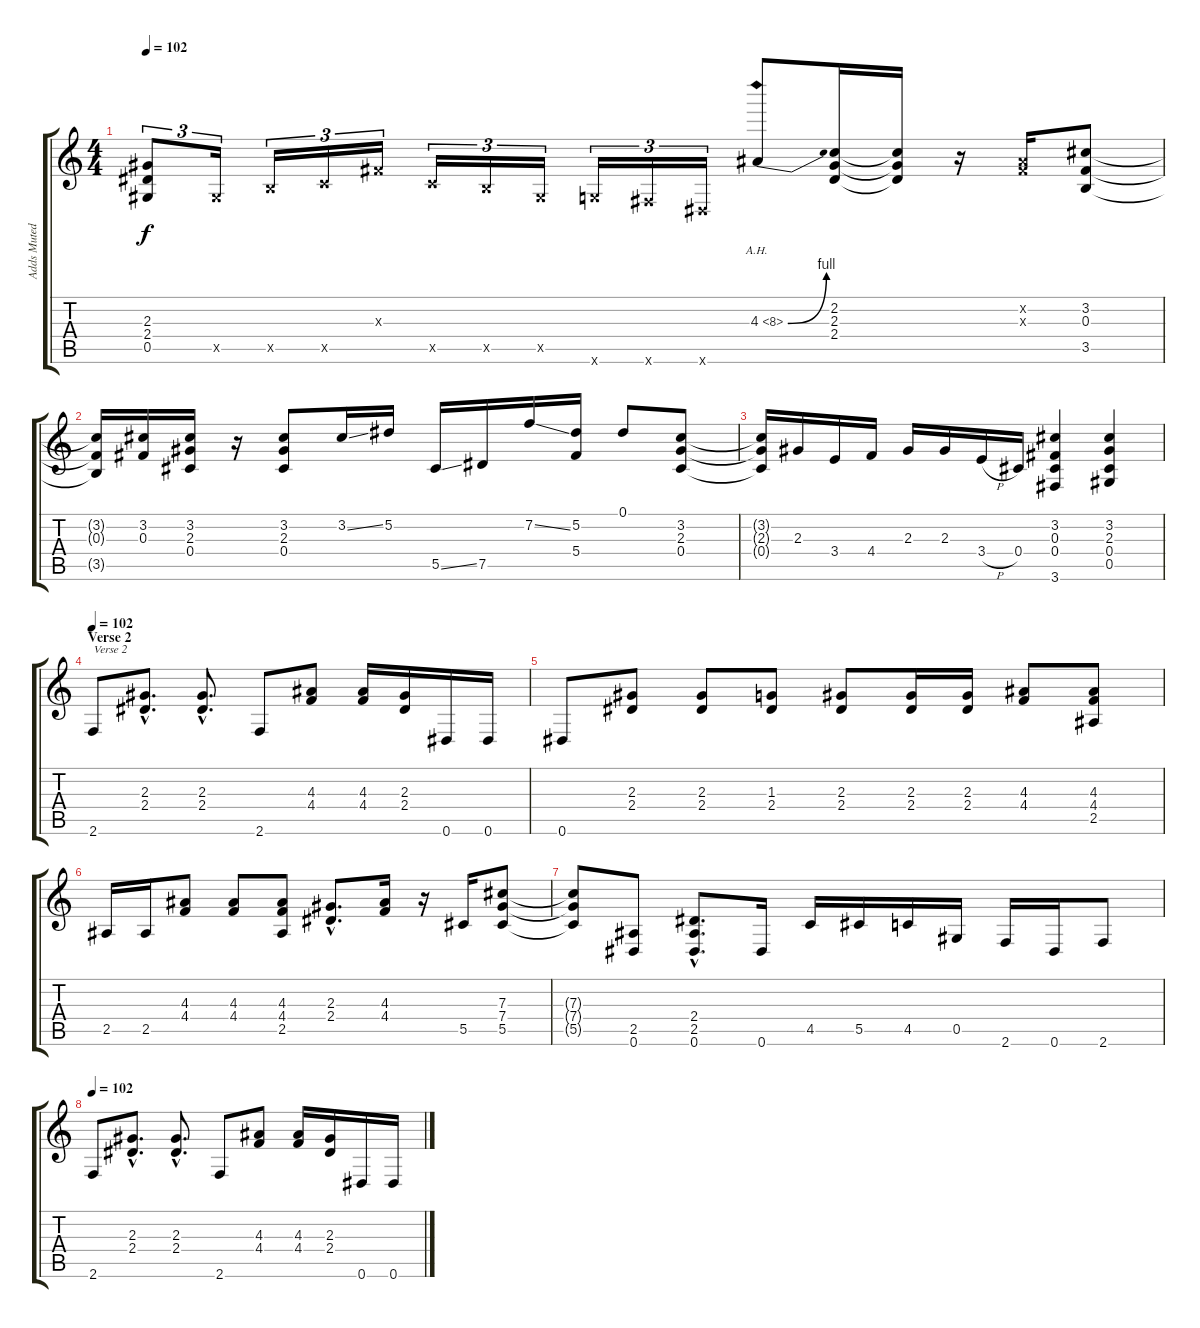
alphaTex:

\track ("Adds Muted Guitar Sounds Kind Of" "Adds Muted") {instrument distortionguitar}
\staff {score tabs}
\tuning (Eb4 Bb3 Gb3 Db3 Ab2 Eb2) {hide}
\ts (4 4)
\tempo 102
\clef g2
\ks c
(2.3{t} 2.4{t} 0.5{t}).8{tu (3 2) dy f} 0.5{x}.16{tu (3 2)} 3.5{x}.16{tu (3 2)} 4.5{x}.16{tu (3 2)} 0.3{x}.16{tu (3 2)} 4.5{x}.16{tu (3 2)} 3.5{x}.16{tu (3 2)} 0.5{x}.16{tu (3 2)} 4.6{x}.16{tu (3 2)} 3.6{x}.16{tu (3 2)} 0.6{x}.16{tu (3 2)} 4.3{be (bend 0 0 60 4) ah 4}.8 (2.2 2.3 2.4).16 (2.2{t} 2.3{t} 2.4{t}).16 r.16 (0.2{x} 0.3{x}).16 (3.2 0.3 3.5).8 |
(3.2{t} 0.3{t} 3.5{t}).16 (3.2 0.3).16 (3.2 2.3 0.4).16 r.16 (3.2 2.3 0.4).8 3.2{ss}.16 5.2.16 5.5{ss}.16 7.5.16 7.2{ss}.16 (5.2 5.4).16 0.1.8 (3.2 2.3 0.4).8 |
(3.2{t} 2.3{t} 0.4{t}).16 2.3.16 3.4.16 4.4.16 2.3.16 2.3.16 3.4{h}.16 0.4.16 (3.2 0.3 0.4 3.6).4 (3.2 2.3 0.4 0.5).4 |
\section ("" "Verse 2")
\tempo 102
2.6.8{txt "Verse 2"} (2.3{hac} 2.4{hac}).8{d} (2.3{hac} 2.4{hac}).8{d} 2.6.8 (4.3 4.4).8 (4.3 4.4).16 (2.3 2.4).16 0.6.16 0.6.16 |
0.6.8 (2.3 2.4).8 (2.3 2.4).8 (1.3 2.4).8 (2.3 2.4).8 (2.3 2.4).16 (2.3 2.4).16 (4.3 4.4).8 (4.3 4.4 2.5).8 |
2.5.16 2.5.16 (4.3 4.4).8 (4.3 4.4).8 (4.3 4.4 2.5).8 (2.3{hac} 2.4{hac}).8{d} (4.3 4.4).16 r.16 5.5.16 (7.3 7.4 5.5).8 |
(7.3{t} 7.4{t} 5.5{t}).8 (2.5 0.6).8 (2.4{hac} 2.5{hac} 0.6{hac}).8{d} 0.6.16 4.5.16 5.5.16 4.5.16 0.5.16 2.6.16 0.6.16 2.6.8 |
\tempo 102
2.6.8 (2.3{hac} 2.4{hac}).8{d} (2.3{hac} 2.4{hac}).8{d} 2.6.8 (4.3 4.4).8 (4.3 4.4).16 (2.3 2.4).16 0.6.16 0.6.16
